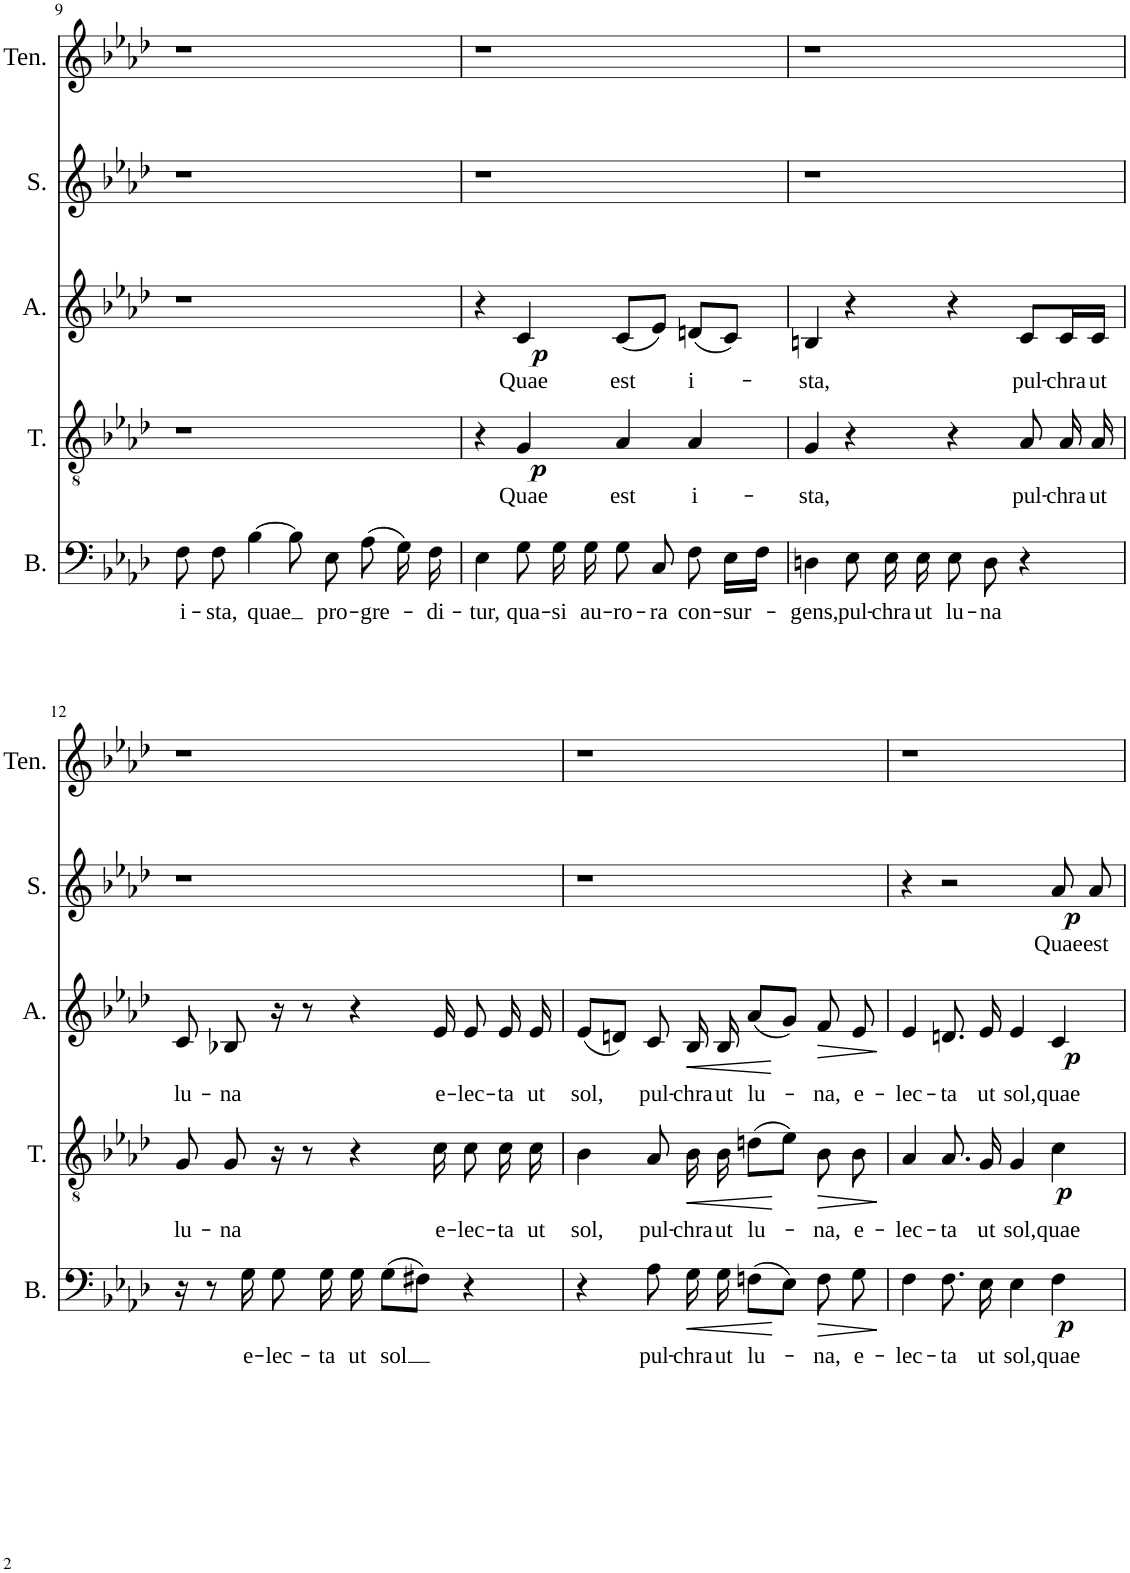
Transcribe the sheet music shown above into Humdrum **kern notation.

**kern	**text	**dynam	**kern	**text	**dynam	**kern	**text	**dynam	**kern	**text	**dynam
*part4	*part4	*part4	*part3	*part3	*part3	*part2	*part2	*part2	*part1	*part1	*part1
*staff4	*staff4	*staff4	*staff3	*staff3	*staff3	*staff2	*staff2	*staff2	*staff1	*staff1	*staff1
*I"B.	*	*	*I"T.	*	*	*I"A.	*	*	*I"S.	*	*
*I'B.	*	*	*I'T.	*	*	*I'A.	*	*	*I'S.	*	*
!!LO:PB:g=z
*clefF4	*	*	*clefGv2	*	*	*clefG2	*	*	*clefG2	*	*
*k[b-e-a-d-]	*	*	*k[b-e-a-d-]	*	*	*k[b-e-a-d-]	*	*	*k[b-e-a-d-]	*	*
*M4/4	*	*	*M4/4	*	*	*M4/4	*	*	*M4/4	*	*
=9	=9	=9	=9	=9	=9	=9	=9	=9	=9	=9	=9
!	!LO:LY:b	!	!	!	!	!	!	!	!	!	!
8F\	i-	.	1r	.	.	1r	.	.	1r	.	.
!	!LO:LY:b	!	!	!	!	!	!	!	!	!	!
8F\	-sta,	.	.	.	.	.	.	.	.	.	.
!	!LO:LY:b	!	!	!	!	!	!	!	!	!	!
[4B-\	quae	.	.	.	.	.	.	.	.	.	.
8B-\]	.	.	.	.	.	.	.	.	.	.	.
!	!LO:LY:b	!	!	!	!	!	!	!	!	!	!
8E-\	pro-	.	.	.	.	.	.	.	.	.	.
!	!LO:LY:b	!	!	!	!	!	!	!	!	!	!
(8A-\	-gre-	.	.	.	.	.	.	.	.	.	.
16G\)	.	.	.	.	.	.	.	.	.	.	.
!	!LO:LY:b	!	!	!	!	!	!	!	!	!	!
16F\	-di-	.	.	.	.	.	.	.	.	.	.
=10	=10	=10	=10	=10	=10	=10	=10	=10	=10	=10	=10
!	!LO:LY:b	!	!	!	!	!	!	!	!	!	!
4E-\	-tur,	.	4r	.	.	4r	.	.	1r	.	.
!	!LO:LY:b	!	!	!LO:LY:b	!LO:DY:b	!	!LO:LY:b	!LO:DY:b	!	!	!
8G\	qua-	.	4G/	Quae	p	4c/	Quae	p	.	.	.
!	!LO:LY:b	!	!	!	!	!	!	!	!	!	!
16G\	-si	.	.	.	.	.	.	.	.	.	.
!	!LO:LY:b	!	!	!	!	!	!	!	!	!	!
16G\	au-	.	.	.	.	.	.	.	.	.	.
!	!LO:LY:b	!	!	!LO:LY:b	!	!	!LO:LY:b	!	!	!	!
8G\	-ro-	.	4A-/	est	.	(8c/L	est	.	.	.	.
!	!LO:LY:b	!	!	!	!	!	!	!	!	!	!
8C/	-ra	.	.	.	.	8e-/J)	.	.	.	.	.
!	!LO:LY:b	!	!	!LO:LY:b	!	!	!LO:LY:b	!	!	!	!
8F\	con-	.	4A-/	i-	.	(8dn/L	i-	.	.	.	.
!	!LO:LY:b	!	!	!	!	!	!	!	!	!	!
16E-\LL	-sur-	.	.	.	.	8c/J)	.	.	.	.	.
16F\JJ	.	.	.	.	.	.	.	.	.	.	.
=11	=11	=11	=11	=11	=11	=11	=11	=11	=11	=11	=11
!	!LO:LY:b	!	!	!LO:LY:b	!	!	!LO:LY:b	!	!	!	!
4Dn\	-gens,	.	4G/	-sta,	.	4Bn/	-sta,	.	1r	.	.
!	!LO:LY:b	!	!	!	!	!	!	!	!	!	!
8E-\	pul-	.	4r	.	.	4r	.	.	.	.	.
!	!LO:LY:b	!	!	!	!	!	!	!	!	!	!
16E-\	-chra	.	.	.	.	.	.	.	.	.	.
!	!LO:LY:b	!	!	!	!	!	!	!	!	!	!
16E-\	ut	.	.	.	.	.	.	.	.	.	.
!	!LO:LY:b	!	!	!	!	!	!	!	!	!	!
8E-\	lu-	.	4r	.	.	4r	.	.	.	.	.
!	!LO:LY:b	!	!	!	!	!	!	!	!	!	!
8D\	-na	.	.	.	.	.	.	.	.	.	.
!	!	!	!	!LO:LY:b	!	!	!LO:LY:b	!	!	!	!
4r	.	.	8A-/	pul-	.	8c/L	pul-	.	.	.	.
!	!	!	!	!LO:LY:b	!	!	!LO:LY:b	!	!	!	!
.	.	.	16A-/	-chra	.	16c/L	-chra	.	.	.	.
!	!	!	!	!LO:LY:b	!	!	!LO:LY:b	!	!	!	!
.	.	.	16A-/	ut	.	16c/JJ	ut	.	.	.	.
!!LO:LB:g=z
=12	=12	=12	=12	=12	=12	=12	=12	=12	=12	=12	=12
!	!	!	!	!LO:LY:b	!	!	!LO:LY:b	!	!	!	!
16r	.	.	8G/	lu-	.	8c/	lu-	.	1r	.	.
8r	.	.	.	.	.	.	.	.	.	.	.
!	!	!	!	!LO:LY:b	!	!	!LO:LY:b	!	!	!	!
.	.	.	8G/	-na	.	8B-X/	-na	.	.	.	.
!	!LO:LY:b	!	!	!	!	!	!	!	!	!	!
16G\	e-	.	.	.	.	.	.	.	.	.	.
!	!LO:LY:b	!	!	!	!	!	!	!	!	!	!
8G\	-lec-	.	16r	.	.	16r	.	.	.	.	.
.	.	.	8r	.	.	8r	.	.	.	.	.
!	!LO:LY:b	!	!	!	!	!	!	!	!	!	!
16G\	-ta	.	.	.	.	.	.	.	.	.	.
!	!LO:LY:b	!	!	!	!	!	!	!	!	!	!
16G\	ut	.	4r	.	.	4r	.	.	.	.	.
!	!LO:LY:b	!	!	!	!	!	!	!	!	!	!
(8G\L	sol	.	.	.	.	.	.	.	.	.	.
8F#X\J)	.	.	.	.	.	.	.	.	.	.	.
!	!	!	!	!LO:LY:b	!	!	!LO:LY:b	!	!	!	!
.	.	.	16c\	e-	.	16e-/	e-	.	.	.	.
!	!	!	!	!LO:LY:b	!	!	!LO:LY:b	!	!	!	!
4r	.	.	8c\	-lec-	.	8e-/	-lec-	.	.	.	.
!	!	!	!	!LO:LY:b	!	!	!LO:LY:b	!	!	!	!
.	.	.	16c\	-ta	.	16e-/	-ta	.	.	.	.
!	!	!	!	!LO:LY:b	!	!	!LO:LY:b	!	!	!	!
.	.	.	16c\	ut	.	16e-/	ut	.	.	.	.
=13	=13	=13	=13	=13	=13	=13	=13	=13	=13	=13	=13
!	!	!	!	!LO:LY:b	!	!	!LO:LY:b	!	!	!	!
4r	.	.	4B-\	sol,	.	(8e-/L	sol,	.	1r	.	.
.	.	.	.	.	.	8dn/J)	.	.	.	.	.
!	!LO:LY:b	!	!	!LO:LY:b	!	!	!LO:LY:b	!	!	!	!
8A-\	pul-	.	8A-/	pul-	.	8c/	pul-	.	.	.	.
!	!LO:LY:b	!LO:HP:b	!	!LO:LY:b	!LO:HP:b	!	!LO:LY:b	!LO:HP:b	!	!	!
16G\	-chra	<	16B-\	-chra	<	16B-/	-chra	<	.	.	.
!	!LO:LY:b	!	!	!LO:LY:b	!	!	!LO:LY:b	!	!	!	!
16G\	ut	.	16B-\	ut	.	16B-/	ut	.	.	.	.
!	!LO:LY:b	!	!	!LO:LY:b	!	!	!LO:LY:b	!	!	!	!
(8Fn\L	lu-	.	(8dn\L	lu-	.	(8a-/L	lu-	.	.	.	.
8E-\J)	.	[	8e-\J)	.	[	8g/J)	.	[	.	.	.
!	!LO:LY:b	!LO:HP:b	!	!LO:LY:b	!LO:HP:b	!	!LO:LY:b	!LO:HP:b	!	!	!
8F\	-na,	>	8B-\	-na,	>	8f/	-na,	>	.	.	.
!	!LO:LY:b	!	!	!LO:LY:b	!	!	!LO:LY:b	!	!	!	!
8G\	e-	.	8B-\	e-	.	8e-/	e-	.	.	.	.
.	.	]	.	.	]	.	.	]	.	.	.
=14	=14	=14	=14	=14	=14	=14	=14	=14	=14	=14	=14
!	!LO:LY:b	!	!	!LO:LY:b	!	!	!LO:LY:b	!	!	!	!
4F\	-lec-	.	4A-/	-lec-	.	4e-/	-lec-	.	4r	.	.
!	!LO:LY:b	!	!	!LO:LY:b	!	!	!LO:LY:b	!	!	!	!
8.F\	-ta	.	8.A-/	-ta	.	8.dn/	-ta	.	2r	.	.
!	!LO:LY:b	!	!	!LO:LY:b	!	!	!LO:LY:b	!	!	!	!
16E-\	ut	.	16G/	ut	.	16e-/	ut	.	.	.	.
!	!LO:LY:b	!	!	!LO:LY:b	!	!	!LO:LY:b	!	!	!	!
4E-\	sol,	.	4G/	sol,	.	4e-/	sol,	.	.	.	.
!	!LO:LY:b	!LO:DY:b	!	!LO:LY:b	!LO:DY:b	!	!LO:LY:b	!LO:DY:b	!	!LO:LY:b	!LO:DY:b
4F\	quae	p	4c\	quae	p	4c/	quae	p	8a-/L	Quae	p
!	!	!	!	!	!	!	!	!	!	!LO:LY:b	!
.	.	.	.	.	.	.	.	.	8a-/J	est	.
=	=	=	=	=	=	=	=	=	=	=	=
*-	*-	*-	*-	*-	*-	*-	*-	*-	*-	*-	*-
